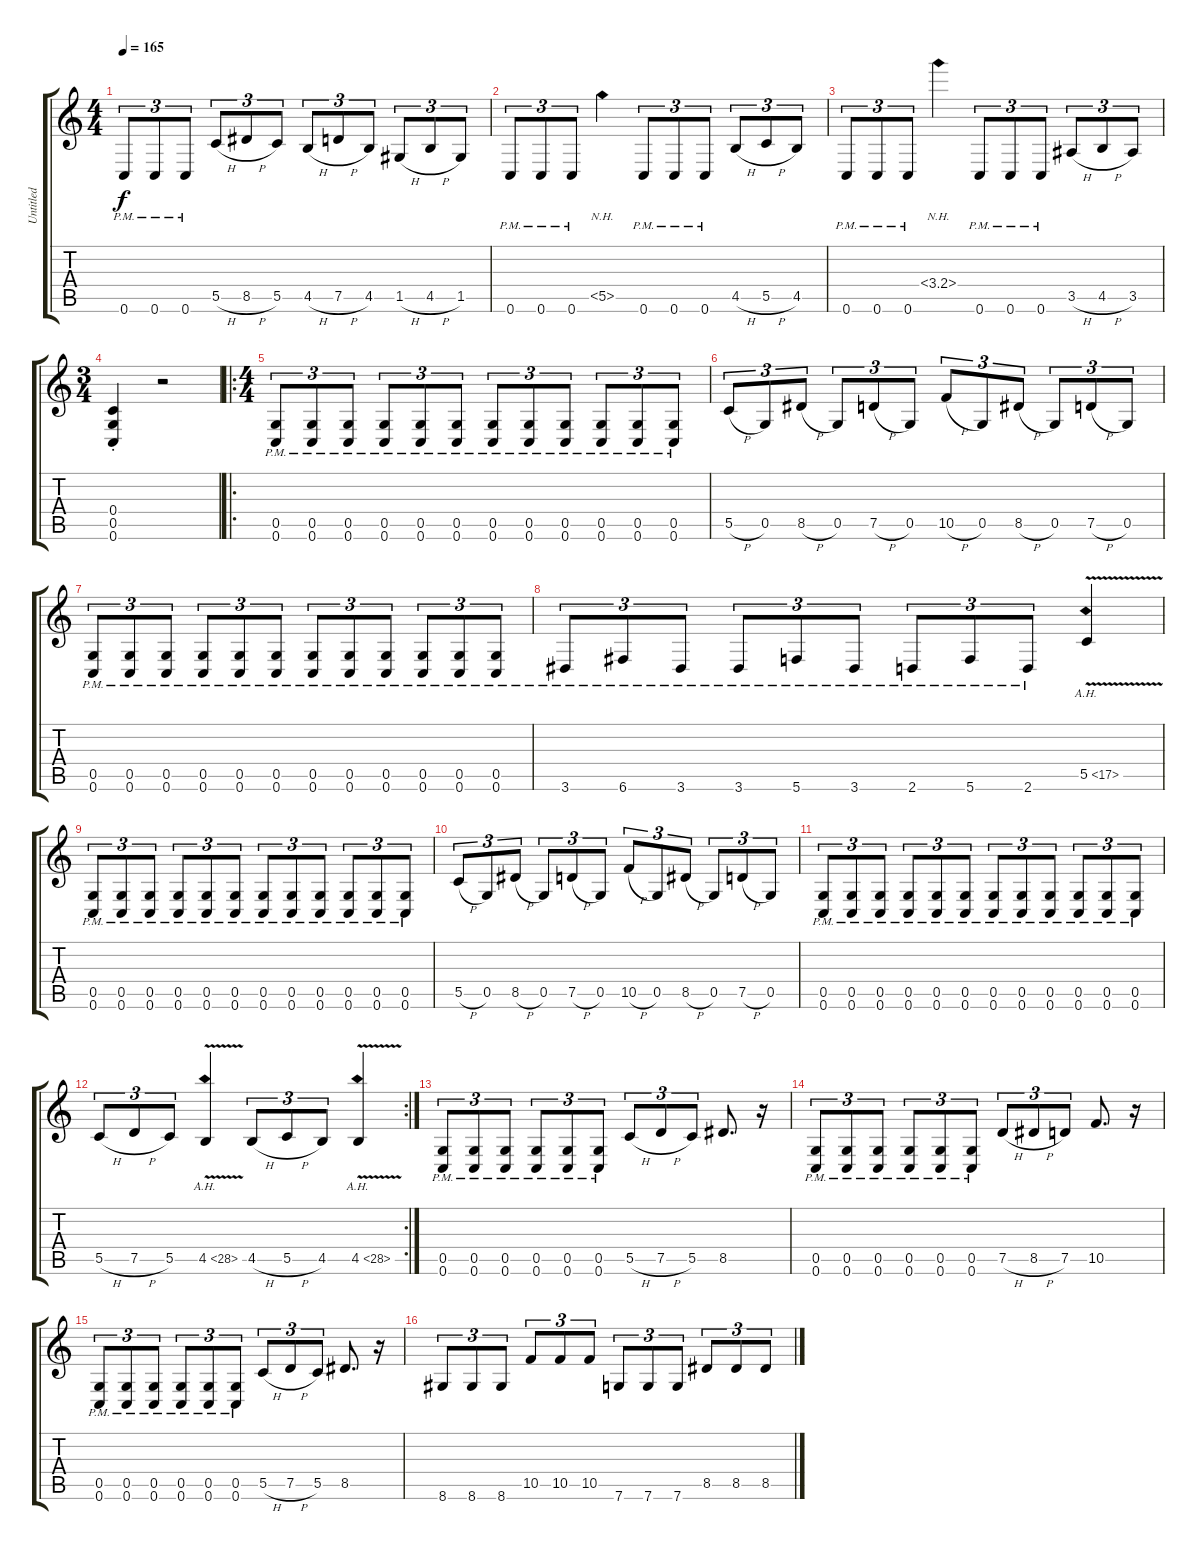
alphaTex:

\track ("Untitled" "Untitled") {instrument distortionguitar}
\staff {score tabs}
\tuning (D4 A3 F3 C3 G2 C2) {hide}
\ts (4 4)
\tempo 165
\clef g2
\ks c
0.6{pm}.8{tu (3 2) dy f} 0.6{pm}.8{tu (3 2)} 0.6{pm}.8{tu (3 2)} 5.5{h}.8{tu (3 2)} 8.5{h}.8{tu (3 2)} 5.5.8{tu (3 2)} 4.5{h}.8{tu (3 2)} 7.5{h}.8{tu (3 2)} 4.5.8{tu (3 2)} 1.5{h}.8{tu (3 2)} 4.5{h}.8{tu (3 2)} 1.5.8{tu (3 2)} |
0.6{pm}.8{tu (3 2)} 0.6{pm}.8{tu (3 2)} 0.6{pm}.8{tu (3 2)} 5.5{nh}.4 0.6{pm}.8{tu (3 2)} 0.6{pm}.8{tu (3 2)} 0.6{pm}.8{tu (3 2)} 4.5{h}.8{tu (3 2)} 5.5{h}.8{tu (3 2)} 4.5.8{tu (3 2)} |
0.6{pm}.8{tu (3 2)} 0.6{pm}.8{tu (3 2)} 0.6{pm}.8{tu (3 2)} 3.4{nh}.4 0.6{pm}.8{tu (3 2)} 0.6{pm}.8{tu (3 2)} 0.6{pm}.8{tu (3 2)} 3.5{h}.8{tu (3 2)} 4.5{h}.8{tu (3 2)} 3.5.8{tu (3 2)} |
\ts (3 4)
(0.4{st} 0.5{st} 0.6{st}).4 r.2 |
\ro
\ts (4 4)
(0.5{pm} 0.6{pm}).8{tu (3 2)} (0.5{pm} 0.6{pm}).8{tu (3 2)} (0.5{pm} 0.6{pm}).8{tu (3 2)} (0.5{pm} 0.6{pm}).8{tu (3 2)} (0.5{pm} 0.6{pm}).8{tu (3 2)} (0.5{pm} 0.6{pm}).8{tu (3 2)} (0.5{pm} 0.6{pm}).8{tu (3 2)} (0.5{pm} 0.6{pm}).8{tu (3 2)} (0.5{pm} 0.6{pm}).8{tu (3 2)} (0.5{pm} 0.6{pm}).8{tu (3 2)} (0.5{pm} 0.6{pm}).8{tu (3 2)} (0.5{pm} 0.6{pm}).8{tu (3 2)} |
5.5{h}.8{tu (3 2)} 0.5.8{tu (3 2)} 8.5{h}.8{tu (3 2)} 0.5.8{tu (3 2)} 7.5{h}.8{tu (3 2)} 0.5.8{tu (3 2)} 10.5{h}.8{tu (3 2)} 0.5.8{tu (3 2)} 8.5{h}.8{tu (3 2)} 0.5.8{tu (3 2)} 7.5{h}.8{tu (3 2)} 0.5.8{tu (3 2)} |
(0.5{pm} 0.6{pm}).8{tu (3 2)} (0.5{pm} 0.6{pm}).8{tu (3 2)} (0.5{pm} 0.6{pm}).8{tu (3 2)} (0.5{pm} 0.6{pm}).8{tu (3 2)} (0.5{pm} 0.6{pm}).8{tu (3 2)} (0.5{pm} 0.6{pm}).8{tu (3 2)} (0.5{pm} 0.6{pm}).8{tu (3 2)} (0.5{pm} 0.6{pm}).8{tu (3 2)} (0.5{pm} 0.6{pm}).8{tu (3 2)} (0.5{pm} 0.6{pm}).8{tu (3 2)} (0.5{pm} 0.6{pm}).8{tu (3 2)} (0.5{pm} 0.6{pm}).8{tu (3 2)} |
3.6{pm}.8{tu (3 2)} 6.6{pm}.8{tu (3 2)} 3.6{pm}.8{tu (3 2)} 3.6{pm}.8{tu (3 2)} 5.6{pm}.8{tu (3 2)} 3.6{pm}.8{tu (3 2)} 2.6{pm}.8{tu (3 2)} 5.6{pm}.8{tu (3 2)} 2.6{pm}.8{tu (3 2)} 5.5{ah 12 v}.4 |
(0.5{pm} 0.6{pm}).8{tu (3 2)} (0.5{pm} 0.6{pm}).8{tu (3 2)} (0.5{pm} 0.6{pm}).8{tu (3 2)} (0.5{pm} 0.6{pm}).8{tu (3 2)} (0.5{pm} 0.6{pm}).8{tu (3 2)} (0.5{pm} 0.6{pm}).8{tu (3 2)} (0.5{pm} 0.6{pm}).8{tu (3 2)} (0.5{pm} 0.6{pm}).8{tu (3 2)} (0.5{pm} 0.6{pm}).8{tu (3 2)} (0.5{pm} 0.6{pm}).8{tu (3 2)} (0.5{pm} 0.6{pm}).8{tu (3 2)} (0.5{pm} 0.6{pm}).8{tu (3 2)} |
5.5{h}.8{tu (3 2)} 0.5.8{tu (3 2)} 8.5{h}.8{tu (3 2)} 0.5.8{tu (3 2)} 7.5{h}.8{tu (3 2)} 0.5.8{tu (3 2)} 10.5{h}.8{tu (3 2)} 0.5.8{tu (3 2)} 8.5{h}.8{tu (3 2)} 0.5.8{tu (3 2)} 7.5{h}.8{tu (3 2)} 0.5.8{tu (3 2)} |
(0.5{pm} 0.6{pm}).8{tu (3 2)} (0.5{pm} 0.6{pm}).8{tu (3 2)} (0.5{pm} 0.6{pm}).8{tu (3 2)} (0.5{pm} 0.6{pm}).8{tu (3 2)} (0.5{pm} 0.6{pm}).8{tu (3 2)} (0.5{pm} 0.6{pm}).8{tu (3 2)} (0.5{pm} 0.6{pm}).8{tu (3 2)} (0.5{pm} 0.6{pm}).8{tu (3 2)} (0.5{pm} 0.6{pm}).8{tu (3 2)} (0.5{pm} 0.6{pm}).8{tu (3 2)} (0.5{pm} 0.6{pm}).8{tu (3 2)} (0.5{pm} 0.6{pm}).8{tu (3 2)} |
\rc 2
5.5{h}.8{tu (3 2)} 7.5{h}.8{tu (3 2)} 5.5.8{tu (3 2)} 4.5{ah 24 v}.4 4.5{h}.8{tu (3 2)} 5.5{h}.8{tu (3 2)} 4.5.8{tu (3 2)} 4.5{ah 24 v}.4 |
(0.5{pm} 0.6{pm}).8{tu (3 2)} (0.5{pm} 0.6{pm}).8{tu (3 2)} (0.5{pm} 0.6{pm}).8{tu (3 2)} (0.5{pm} 0.6{pm}).8{tu (3 2)} (0.5{pm} 0.6{pm}).8{tu (3 2)} (0.5{pm} 0.6{pm}).8{tu (3 2)} 5.5{h}.8{tu (3 2)} 7.5{h}.8{tu (3 2)} 5.5.8{tu (3 2)} 8.5.8{d} r.16 |
(0.5{pm} 0.6{pm}).8{tu (3 2)} (0.5{pm} 0.6{pm}).8{tu (3 2)} (0.5{pm} 0.6{pm}).8{tu (3 2)} (0.5{pm} 0.6{pm}).8{tu (3 2)} (0.5{pm} 0.6{pm}).8{tu (3 2)} (0.5{pm} 0.6{pm}).8{tu (3 2)} 7.5{h}.8{tu (3 2)} 8.5{h}.8{tu (3 2)} 7.5.8{tu (3 2)} 10.5.8{d} r.16 |
(0.5{pm} 0.6{pm}).8{tu (3 2)} (0.5{pm} 0.6{pm}).8{tu (3 2)} (0.5{pm} 0.6{pm}).8{tu (3 2)} (0.5{pm} 0.6{pm}).8{tu (3 2)} (0.5{pm} 0.6{pm}).8{tu (3 2)} (0.5{pm} 0.6{pm}).8{tu (3 2)} 5.5{h}.8{tu (3 2)} 7.5{h}.8{tu (3 2)} 5.5.8{tu (3 2)} 8.5.8{d} r.16 |
8.6.8{tu (3 2)} 8.6.8{tu (3 2)} 8.6.8{tu (3 2)} 10.5.8{tu (3 2)} 10.5.8{tu (3 2)} 10.5.8{tu (3 2)} 7.6.8{tu (3 2)} 7.6.8{tu (3 2)} 7.6.8{tu (3 2)} 8.5.8{tu (3 2)} 8.5.8{tu (3 2)} 8.5.8{tu (3 2)}
